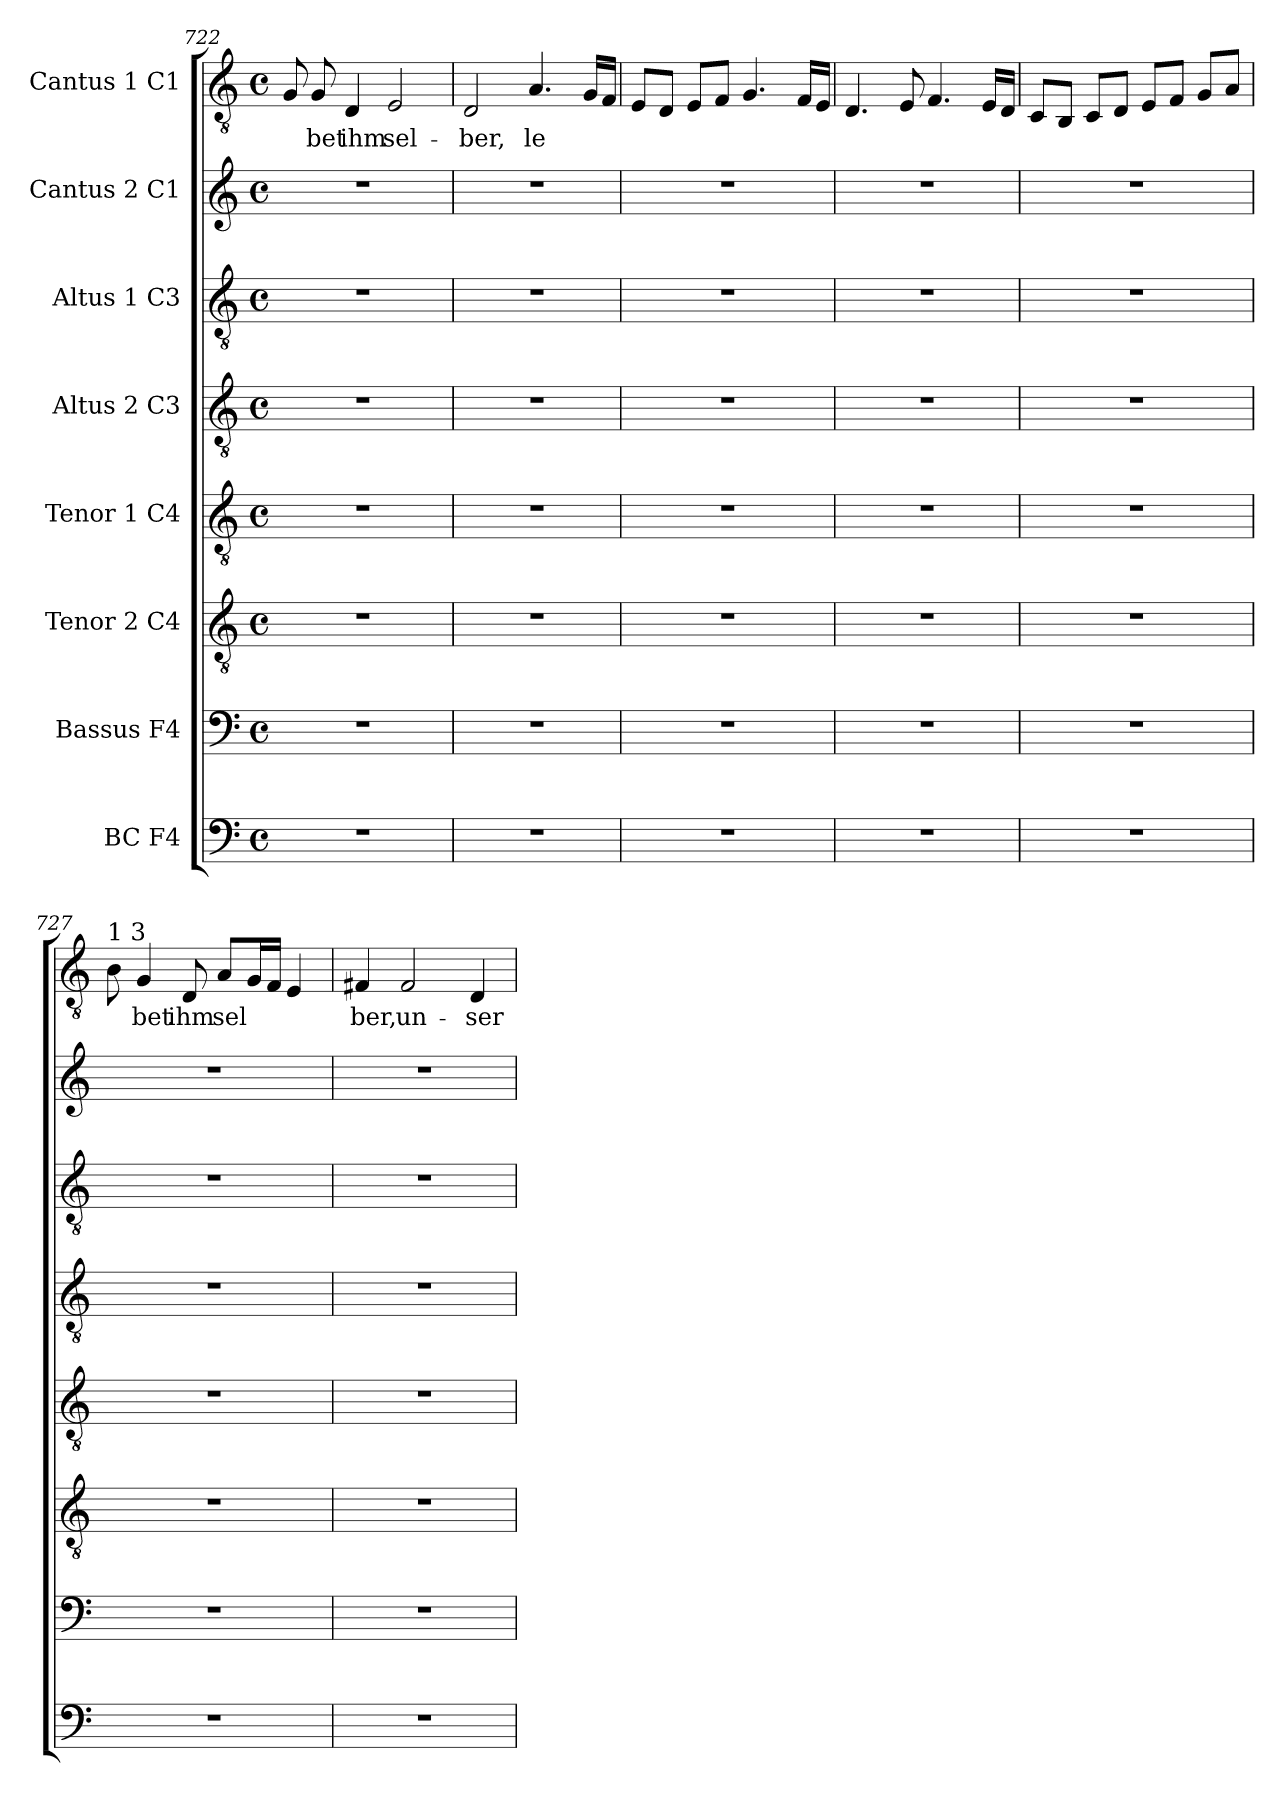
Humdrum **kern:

**kern	**kern	**kern	**kern	**kern	**kern	**kern	**kern	**text
*part8	*part7	*part6	*part5	*part4	*part3	*part2	*part1	*part1
*staff8	*staff7	*staff6	*staff5	*staff4	*staff3	*staff2	*staff1	*staff1
*I"BC  F4	*I"Bassus  F4	*I"Tenor 2  C4	*I"Tenor 1  C4	*I"Altus 2  C3	*I"Altus 1  C3	*I"Cantus 2  C1	*I"Cantus 1  C1	*
!!LO:LB:g=z
*clefF4	*clefF4	*clefGv2	*clefGv2	*clefGv2	*clefGv2	*clefG2	*clefGv2	*
*k[]	*k[]	*k[]	*k[]	*k[]	*k[]	*k[]	*k[]	*
*C:	*C:	*C:	*C:	*C:	*C:	*C:	*C:	*
*M4/4	*M4/4	*M4/4	*M4/4	*M4/4	*M4/4	*M4/4	*M4/4	*
*met(c)	*met(c)	*met(c)	*met(c)	*met(c)	*met(c)	*met(c)	*met(c)	*
=722	=722	=722	=722	=722	=722	=722	=722	=722
!	!	!	!	!	!	!	!	!LO:LY:b:cj
1r	1r	1r	1r	1r	1r	1r	8G/	--
!	!	!	!	!	!	!	!	!LO:LY:b:cj
.	.	.	.	.	.	.	8G/	-bet
!	!	!	!	!	!	!	!	!LO:LY:b:cj
.	.	.	.	.	.	.	4D/	ihm
!	!	!	!	!	!	!	!	!LO:LY:b:cj
.	.	.	.	.	.	.	2E/	sel-
=723	=723	=723	=723	=723	=723	=723	=723	=723
!	!	!	!	!	!	!	!	!LO:LY:b:cj
1r	1r	1r	1r	1r	1r	1r	2D/	-ber,
!	!	!	!	!	!	!	!	!LO:LY:b:cj
.	.	.	.	.	.	.	4.A/	le-
!	!	!	!	!	!	!	!	!LO:LY:b:cj
.	.	.	.	.	.	.	16G/L	--
!	!	!	!	!	!	!	!	!LO:LY:b:cj
.	.	.	.	.	.	.	16F/J	--
=724	=724	=724	=724	=724	=724	=724	=724	=724
!	!	!	!	!	!	!	!	!LO:LY:b:cj
1r	1r	1r	1r	1r	1r	1r	8E/L	--
!	!	!	!	!	!	!	!	!LO:LY:b:cj
.	.	.	.	.	.	.	8D/J	--
!	!	!	!	!	!	!	!	!LO:LY:b:cj
.	.	.	.	.	.	.	8E/L	--
!	!	!	!	!	!	!	!	!LO:LY:b:cj
.	.	.	.	.	.	.	8F/J	--
!	!	!	!	!	!	!	!	!LO:LY:b:cj
.	.	.	.	.	.	.	4.G/	--
!	!	!	!	!	!	!	!	!LO:LY:b:cj
.	.	.	.	.	.	.	16F/L	--
!	!	!	!	!	!	!	!	!LO:LY:b:cj
.	.	.	.	.	.	.	16E/J	--
=725	=725	=725	=725	=725	=725	=725	=725	=725
!	!	!	!	!	!	!	!	!LO:LY:b:cj
1r	1r	1r	1r	1r	1r	1r	4.D/	--
!	!	!	!	!	!	!	!	!LO:LY:b:cj
.	.	.	.	.	.	.	8E/	--
!	!	!	!	!	!	!	!	!LO:LY:b:cj
.	.	.	.	.	.	.	4.F/	--
!	!	!	!	!	!	!	!	!LO:LY:b:cj
.	.	.	.	.	.	.	16E/L	--
!	!	!	!	!	!	!	!	!LO:LY:b:cj
.	.	.	.	.	.	.	16D/J	--
=726	=726	=726	=726	=726	=726	=726	=726	=726
!	!	!	!	!	!	!	!	!LO:LY:b:cj
1r	1r	1r	1r	1r	1r	1r	8C/L	--
!	!	!	!	!	!	!	!	!LO:LY:b:cj
.	.	.	.	.	.	.	8BB/J	--
!	!	!	!	!	!	!	!	!LO:LY:b:cj
.	.	.	.	.	.	.	8C/L	--
!	!	!	!	!	!	!	!	!LO:LY:b:cj
.	.	.	.	.	.	.	8D/J	--
!	!	!	!	!	!	!	!	!LO:LY:b:cj
.	.	.	.	.	.	.	8E/L	--
!	!	!	!	!	!	!	!	!LO:LY:b:cj
.	.	.	.	.	.	.	8F/J	--
!	!	!	!	!	!	!	!	!LO:LY:b:cj
.	.	.	.	.	.	.	8G/L	--
!	!	!	!	!	!	!	!	!LO:LY:b:cj
.	.	.	.	.	.	.	8A/J	--
!!LO:PB:g=z
=727	=727	=727	=727	=727	=727	=727	=727	=727
!	!	!	!	!	!	!	!LO:TX:a:t=1 3	!
!	!	!	!	!	!	!	!	!LO:LY:b:cj
1r	1r	1r	1r	1r	1r	1r	8B\	--
!	!	!	!	!	!	!	!	!LO:LY:b:cj
.	.	.	.	.	.	.	4G/	-bet
!	!	!	!	!	!	!	!	!LO:LY:b:cj
.	.	.	.	.	.	.	8D/	ihm
!	!	!	!	!	!	!	!	!LO:LY:b:cj
.	.	.	.	.	.	.	8A/L	sel-
!	!	!	!	!	!	!	!	!LO:LY:b:cj
.	.	.	.	.	.	.	16G/	--
!	!	!	!	!	!	!	!	!LO:LY:b:cj
.	.	.	.	.	.	.	16F/J	--
!	!	!	!	!	!	!	!	!LO:LY:b:cj
.	.	.	.	.	.	.	4E/	--
=728	=728	=728	=728	=728	=728	=728	=728	=728
!	!	!	!	!	!	!	!	!LO:LY:b:cj
1r	1r	1r	1r	1r	1r	1r	4F#X/	-ber,
!	!	!	!	!	!	!	!	!LO:LY:b:cj
.	.	.	.	.	.	.	2F#/	un-
!	!	!	!	!	!	!	!	!LO:LY:b:cj
.	.	.	.	.	.	.	4D/	-ser
=	=	=	=	=	=	=	=	=
*-	*-	*-	*-	*-	*-	*-	*-	*-
